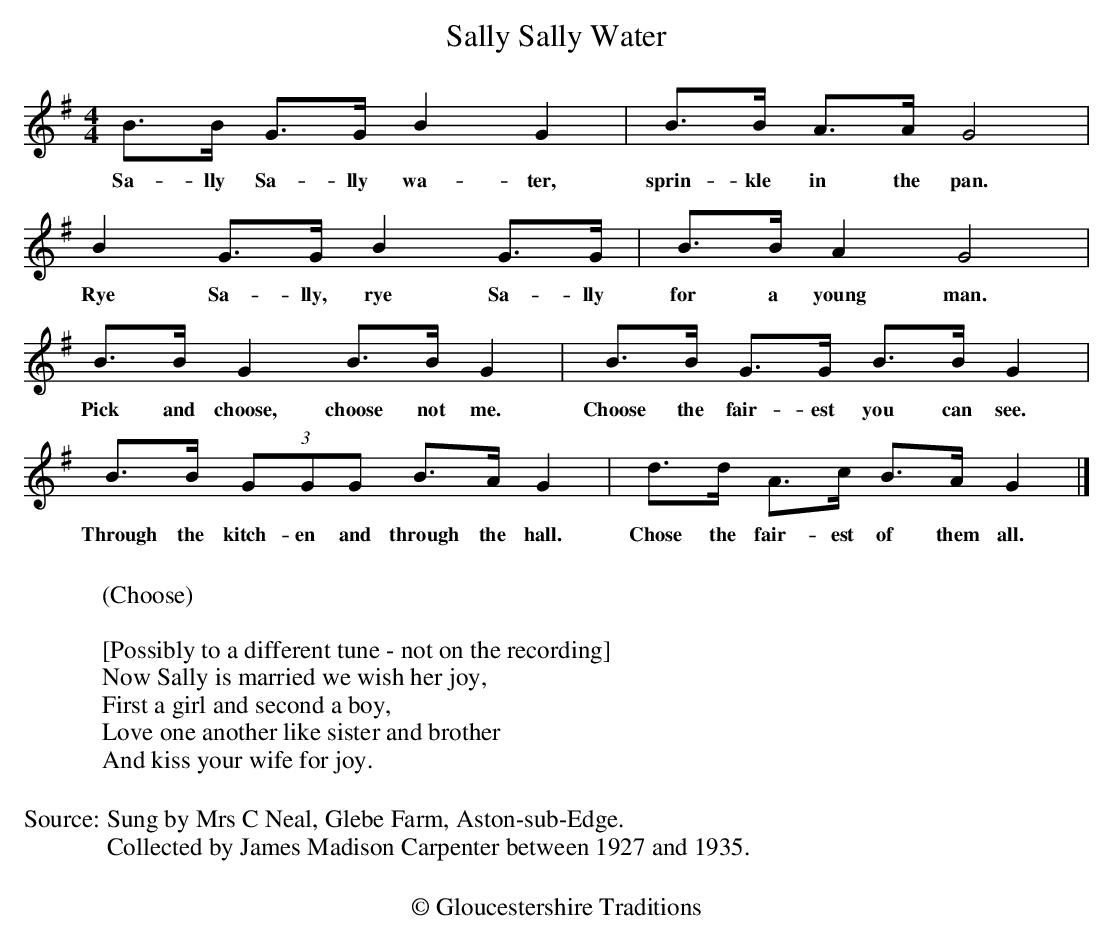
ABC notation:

X:1
T:Sally Sally Water
M:4/4
L:1/4
K:Gmaj
B/2>B/2 G/2>G/2 BG|B/2>B/2 A/2>A/2 G2|
w:Sa-lly Sa-lly wa-ter, sprin-kle in the pan.
B G/2>G/2 BG/2>G/2|B/2>B/2AG2|
w:Rye Sa-lly, rye Sa-lly for a young man.
B/2>B/2GB/2>B/2G|B/2>B/2 G/2>G/2 B/2>B/2G|
w:Pick and choose,  choose  not me. Choose the fair-est you can see.
B/2>B/2 (3G/2G/2G/2 B/2>A/2G|d/2>d/2 A/2>c/2 B/2>A/2G|]
w:Through the kitch-en and through the hall. Chose the fair-est of them all.
W:
W:(Choose)
W:
W:[Possibly to a different tune - not on the recording]
W:Now Sally is married we wish her joy,
W:First a girl and second a boy,
W:Love one another like sister and brother
W:And kiss your wife for joy.
W:
